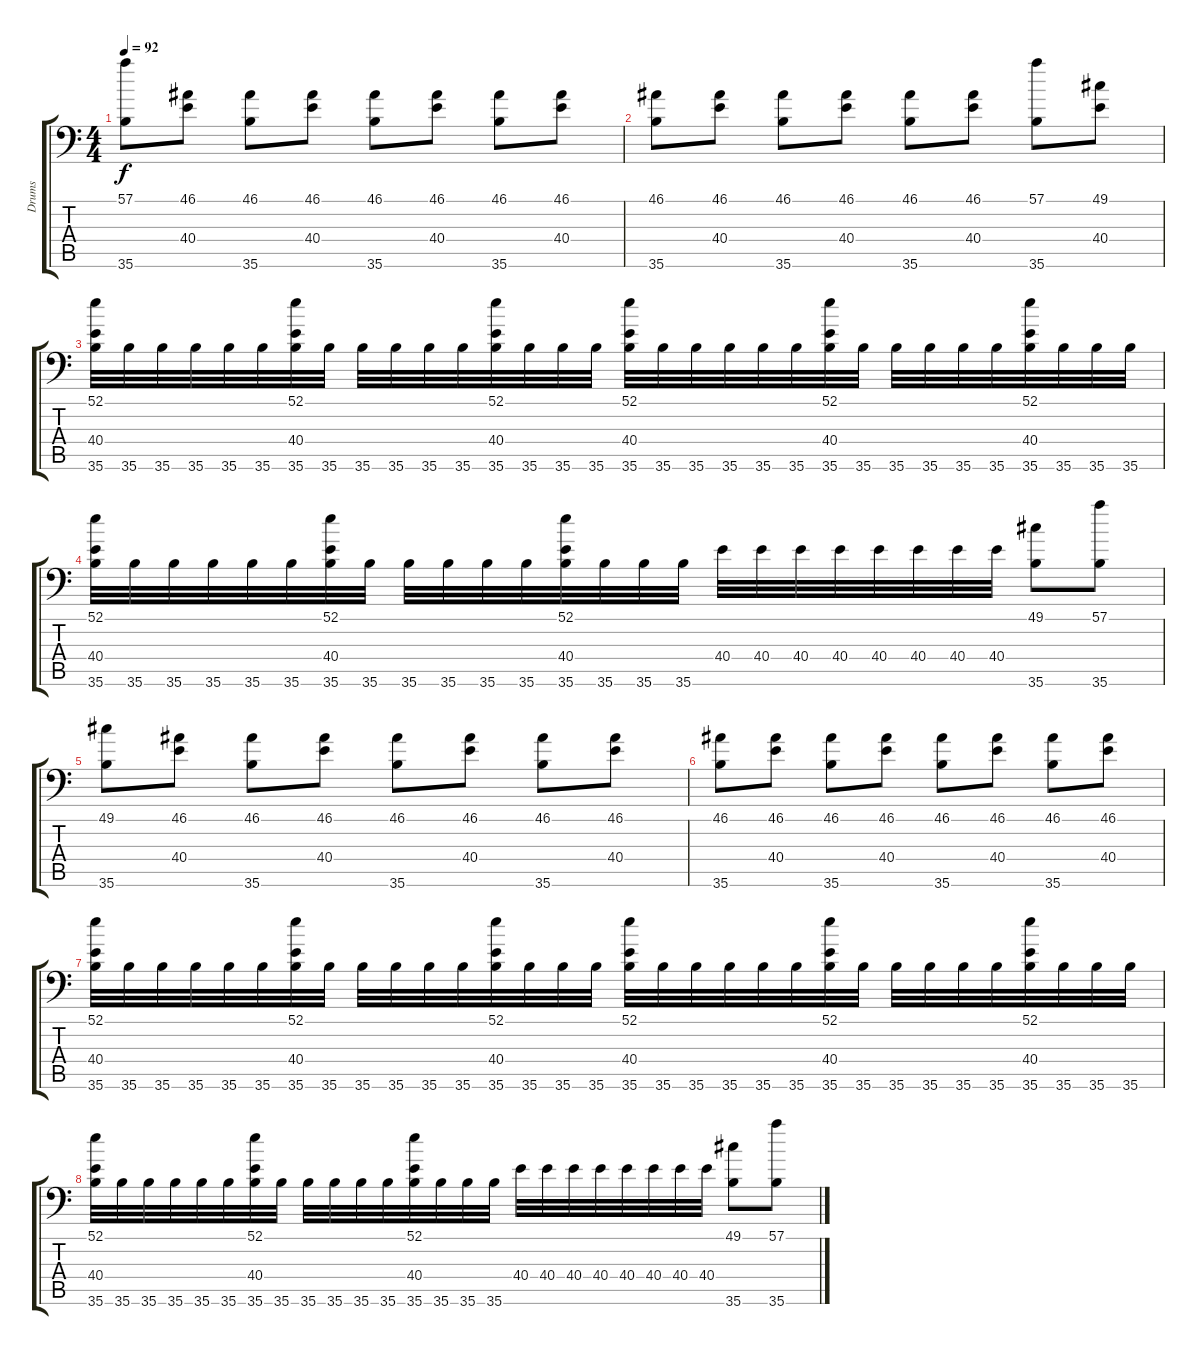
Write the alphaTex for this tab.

\track ("Drums" "Drums") {instrument acousticgrandpiano}
\staff {score tabs}
\tuning (C-1 C-1 C-1 C-1 C-1 C-1) {hide}
\ts (4 4)
\tempo 92
\clef f4
\ks c
(57.1 35.6).8{dy f} (46.1 40.4).8 (46.1 35.6).8 (46.1 40.4).8 (46.1 35.6).8 (46.1 40.4).8 (46.1 35.6).8 (46.1 40.4).8 |
(46.1 35.6).8 (46.1 40.4).8 (46.1 35.6).8 (46.1 40.4).8 (46.1 35.6).8 (46.1 40.4).8 (57.1 35.6).8 (49.1 40.4).8 |
(52.1 40.4 35.6).32 35.6.32 35.6.32 35.6.32 35.6.32 35.6.32 (52.1 40.4 35.6).32 35.6.32 35.6.32 35.6.32 35.6.32 35.6.32 (52.1 40.4 35.6).32 35.6.32 35.6.32 35.6.32 (52.1 40.4 35.6).32 35.6.32 35.6.32 35.6.32 35.6.32 35.6.32 (52.1 40.4 35.6).32 35.6.32 35.6.32 35.6.32 35.6.32 35.6.32 (52.1 40.4 35.6).32 35.6.32 35.6.32 35.6.32 |
(52.1 40.4 35.6).32 35.6.32 35.6.32 35.6.32 35.6.32 35.6.32 (52.1 40.4 35.6).32 35.6.32 35.6.32 35.6.32 35.6.32 35.6.32 (52.1 40.4 35.6).32 35.6.32 35.6.32 35.6.32 40.4.32 40.4.32 40.4.32 40.4.32 40.4.32 40.4.32 40.4.32 40.4.32 (49.1 35.6).8 (57.1 35.6).8 |
(49.1 35.6).8 (46.1 40.4).8 (46.1 35.6).8 (46.1 40.4).8 (46.1 35.6).8 (46.1 40.4).8 (46.1 35.6).8 (46.1 40.4).8 |
(46.1 35.6).8 (46.1 40.4).8 (46.1 35.6).8 (46.1 40.4).8 (46.1 35.6).8 (46.1 40.4).8 (46.1 35.6).8 (46.1 40.4).8 |
(52.1 40.4 35.6).32 35.6.32 35.6.32 35.6.32 35.6.32 35.6.32 (52.1 40.4 35.6).32 35.6.32 35.6.32 35.6.32 35.6.32 35.6.32 (52.1 40.4 35.6).32 35.6.32 35.6.32 35.6.32 (52.1 40.4 35.6).32 35.6.32 35.6.32 35.6.32 35.6.32 35.6.32 (52.1 40.4 35.6).32 35.6.32 35.6.32 35.6.32 35.6.32 35.6.32 (52.1 40.4 35.6).32 35.6.32 35.6.32 35.6.32 |
(52.1 40.4 35.6).32 35.6.32 35.6.32 35.6.32 35.6.32 35.6.32 (52.1 40.4 35.6).32 35.6.32 35.6.32 35.6.32 35.6.32 35.6.32 (52.1 40.4 35.6).32 35.6.32 35.6.32 35.6.32 40.4.32 40.4.32 40.4.32 40.4.32 40.4.32 40.4.32 40.4.32 40.4.32 (49.1 35.6).8 (57.1 35.6).8
